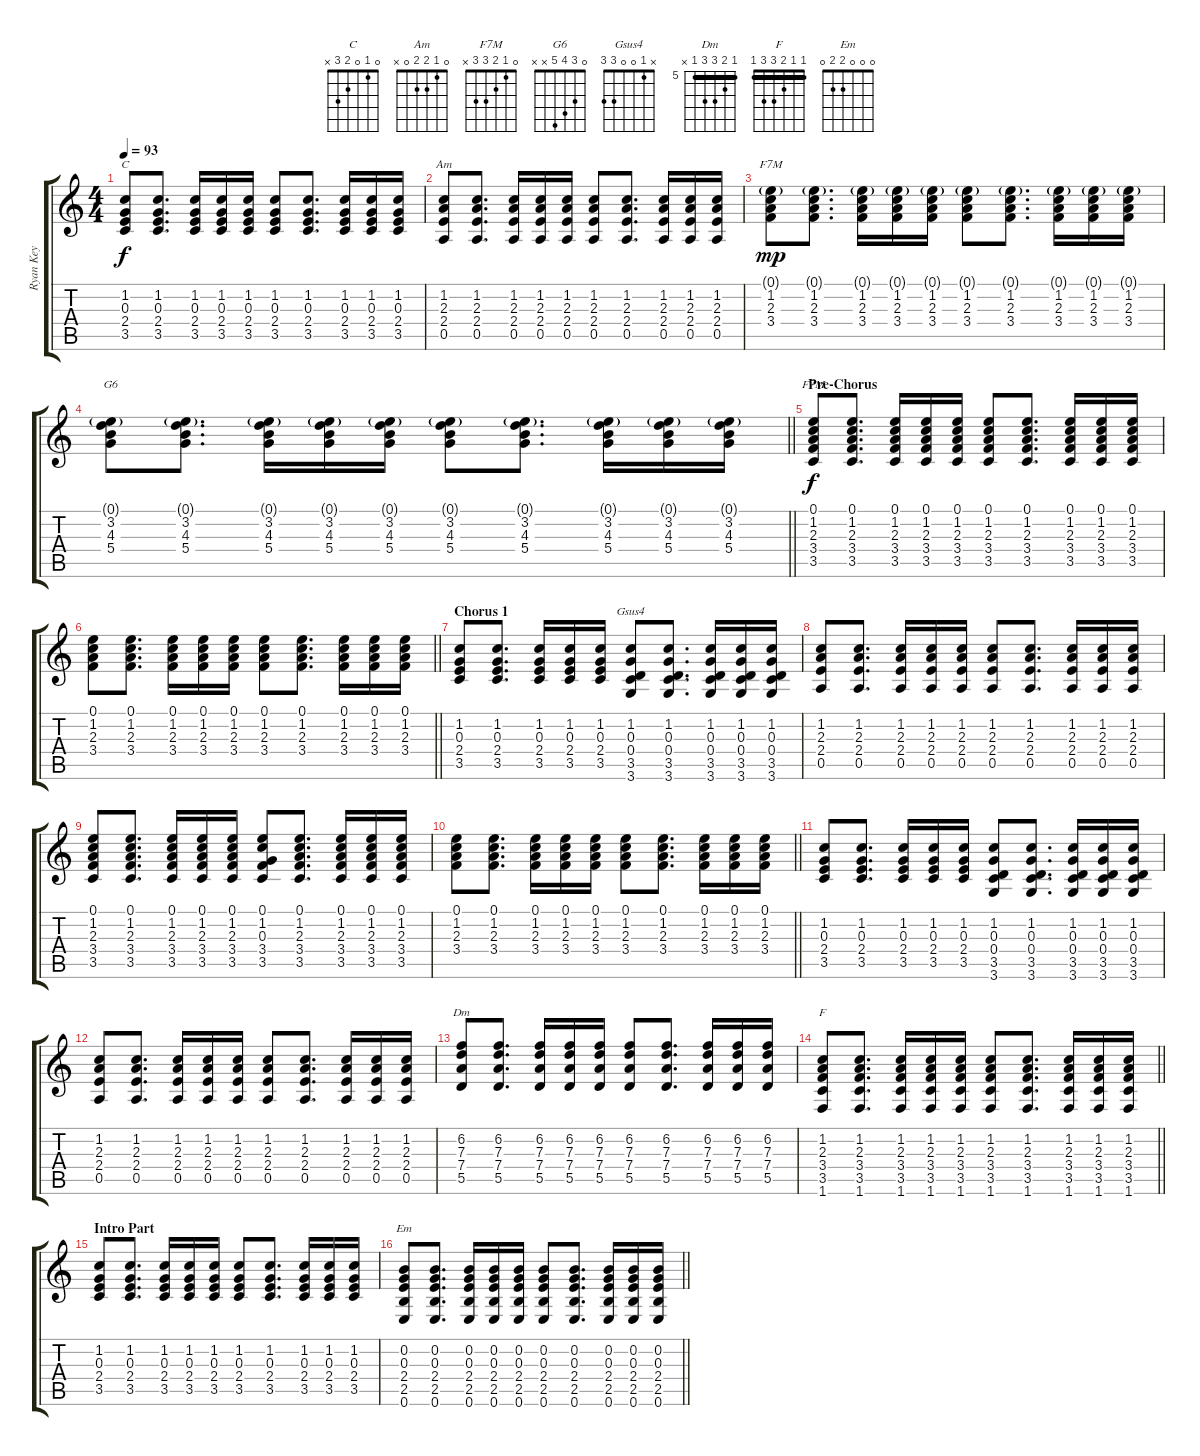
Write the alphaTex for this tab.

\track ("Ryan Key" "Ryan Key") {instrument acousticguitarsteel}
\staff {score tabs}
\tuning (E4 B3 G3 D3 A2 E2) {hide}
\chord ("C" 0 1 0 2 3 x)
\chord ("Am" 0 1 2 2 0 x)
\chord ("F7M" 0 1 2 3 x x)
\chord ("G6" 0 3 4 5 x x)
\chord ("F7M" 0 1 2 3 3 x)
\chord ("Gsus4" x 1 0 0 3 3)
\chord ("Dm" 5 6 7 7 5 x) {firstfret 5 barre 5}
\chord ("F" 1 1 2 3 3 1) {barre 1}
\chord ("Em" 0 0 0 2 2 0)
\ts (4 4)
\tempo 93
\clef g2
\ks c
(1.2 0.3 2.4 3.5).8{ch "C" dy f} (1.2 0.3 2.4 3.5).8{d} (1.2 0.3 2.4 3.5).16 (1.2 0.3 2.4 3.5).16 (1.2 0.3 2.4 3.5).16 (1.2 0.3 2.4 3.5).8 (1.2 0.3 2.4 3.5).8{d} (1.2 0.3 2.4 3.5).16 (1.2 0.3 2.4 3.5).16 (1.2 0.3 2.4 3.5).16 |
(1.2 2.3 2.4 0.5).8{ch "Am"} (1.2 2.3 2.4 0.5).8{d} (1.2 2.3 2.4 0.5).16 (1.2 2.3 2.4 0.5).16 (1.2 2.3 2.4 0.5).16 (1.2 2.3 2.4 0.5).8 (1.2 2.3 2.4 0.5).8{d} (1.2 2.3 2.4 0.5).16 (1.2 2.3 2.4 0.5).16 (1.2 2.3 2.4 0.5).16 |
(0.1{g} 1.2 2.3 3.4).8{ch "F7M" dy mp} (0.1{g} 1.2 2.3 3.4).8{d} (0.1{g} 1.2 2.3 3.4).16 (0.1{g} 1.2 2.3 3.4).16 (0.1{g} 1.2 2.3 3.4).16 (0.1{g} 1.2 2.3 3.4).8 (0.1{g} 1.2 2.3 3.4).8{d} (0.1{g} 1.2 2.3 3.4).16 (0.1{g} 1.2 2.3 3.4).16 (0.1{g} 1.2 2.3 3.4).16 |
\barLineRight lightlight
(0.1{g} 3.2 4.3 5.4).8{ch "G6"} (0.1{g} 3.2 4.3 5.4).8{d} (0.1{g} 3.2 4.3 5.4).16 (0.1{g} 3.2 4.3 5.4).16 (0.1{g} 3.2 4.3 5.4).16 (0.1{g} 3.2 4.3 5.4).8 (0.1{g} 3.2 4.3 5.4).8{d} (0.1{g} 3.2 4.3 5.4).16 (0.1{g} 3.2 4.3 5.4).16 (0.1{g} 3.2 4.3 5.4).16 |
\section ("" "Pre-Chorus")
(0.1 1.2 2.3 3.4 3.5).8{ch "F7M" dy f} (0.1 1.2 2.3 3.4 3.5).8{d} (0.1 1.2 2.3 3.4 3.5).16 (0.1 1.2 2.3 3.4 3.5).16 (0.1 1.2 2.3 3.4 3.5).16 (0.1 1.2 2.3 3.4 3.5).8 (0.1 1.2 2.3 3.4 3.5).8{d} (0.1 1.2 2.3 3.4 3.5).16 (0.1 1.2 2.3 3.4 3.5).16 (0.1 1.2 2.3 3.4 3.5).16 |
\barLineRight lightlight
(0.1 1.2 2.3 3.4).8 (0.1 1.2 2.3 3.4).8{d} (0.1 1.2 2.3 3.4).16 (0.1 1.2 2.3 3.4).16 (0.1 1.2 2.3 3.4).16 (0.1 1.2 2.3 3.4).8 (0.1 1.2 2.3 3.4).8{d} (0.1 1.2 2.3 3.4).16 (0.1 1.2 2.3 3.4).16 (0.1 1.2 2.3 3.4).16 |
\section ("" "Chorus 1")
(1.2 0.3 2.4 3.5).8 (1.2 0.3 2.4 3.5).8{d} (1.2 0.3 2.4 3.5).16 (1.2 0.3 2.4 3.5).16 (1.2 0.3 2.4 3.5).16 (1.2 0.3 0.4 3.5 3.6).8{ch "Gsus4"} (1.2 0.3 0.4 3.5 3.6).8{d} (1.2 0.3 0.4 3.5 3.6).16 (1.2 0.3 0.4 3.5 3.6).16 (1.2 0.3 0.4 3.5 3.6).16 |
(1.2 2.3 2.4 0.5).8 (1.2 2.3 2.4 0.5).8{d} (1.2 2.3 2.4 0.5).16 (1.2 2.3 2.4 0.5).16 (1.2 2.3 2.4 0.5).16 (1.2 2.3 2.4 0.5).8 (1.2 2.3 2.4 0.5).8{d} (1.2 2.3 2.4 0.5).16 (1.2 2.3 2.4 0.5).16 (1.2 2.3 2.4 0.5).16 |
(0.1 1.2 2.3 3.4 3.5).8 (0.1 1.2 2.3 3.4 3.5).8{d} (0.1 1.2 2.3 3.4 3.5).16 (0.1 1.2 2.3 3.4 3.5).16 (0.1 1.2 2.3 3.4 3.5).16 (0.1 1.2 0.3 3.4 3.5).8 (0.1 1.2 2.3 3.4 3.5).8{d} (0.1 1.2 2.3 3.4 3.5).16 (0.1 1.2 2.3 3.4 3.5).16 (0.1 1.2 2.3 3.4 3.5).16 |
\barLineRight lightlight
(0.1 1.2 2.3 3.4).8 (0.1 1.2 2.3 3.4).8{d} (0.1 1.2 2.3 3.4).16 (0.1 1.2 2.3 3.4).16 (0.1 1.2 2.3 3.4).16 (0.1 1.2 2.3 3.4).8 (0.1 1.2 2.3 3.4).8{d} (0.1 1.2 2.3 3.4).16 (0.1 1.2 2.3 3.4).16 (0.1 1.2 2.3 3.4).16 |
(1.2 0.3 2.4 3.5).8 (1.2 0.3 2.4 3.5).8{d} (1.2 0.3 2.4 3.5).16 (1.2 0.3 2.4 3.5).16 (1.2 0.3 2.4 3.5).16 (1.2 0.3 0.4 3.5 3.6).8 (1.2 0.3 0.4 3.5 3.6).8{d} (1.2 0.3 0.4 3.5 3.6).16 (1.2 0.3 0.4 3.5 3.6).16 (1.2 0.3 0.4 3.5 3.6).16 |
(1.2 2.3 2.4 0.5).8 (1.2 2.3 2.4 0.5).8{d} (1.2 2.3 2.4 0.5).16 (1.2 2.3 2.4 0.5).16 (1.2 2.3 2.4 0.5).16 (1.2 2.3 2.4 0.5).8 (1.2 2.3 2.4 0.5).8{d} (1.2 2.3 2.4 0.5).16 (1.2 2.3 2.4 0.5).16 (1.2 2.3 2.4 0.5).16 |
(6.2 7.3 7.4 5.5).8{ch "Dm"} (6.2 7.3 7.4 5.5).8{d} (6.2 7.3 7.4 5.5).16 (6.2 7.3 7.4 5.5).16 (6.2 7.3 7.4 5.5).16 (6.2 7.3 7.4 5.5).8 (6.2 7.3 7.4 5.5).8{d} (6.2 7.3 7.4 5.5).16 (6.2 7.3 7.4 5.5).16 (6.2 7.3 7.4 5.5).16 |
\barLineRight lightlight
(1.2 2.3 3.4 3.5 1.6).8{ch "F"} (1.2 2.3 3.4 3.5 1.6).8{d} (1.2 2.3 3.4 3.5 1.6).16 (1.2 2.3 3.4 3.5 1.6).16 (1.2 2.3 3.4 3.5 1.6).16 (1.2 2.3 3.4 3.5 1.6).8 (1.2 2.3 3.4 3.5 1.6).8{d} (1.2 2.3 3.4 3.5 1.6).16 (1.2 2.3 3.4 3.5 1.6).16 (1.2 2.3 3.4 3.5 1.6).16 |
\section ("" "Intro Part")
(1.2 0.3 2.4 3.5).8 (1.2 0.3 2.4 3.5).8{d} (1.2 0.3 2.4 3.5).16 (1.2 0.3 2.4 3.5).16 (1.2 0.3 2.4 3.5).16 (1.2 0.3 2.4 3.5).8 (1.2 0.3 2.4 3.5).8{d} (1.2 0.3 2.4 3.5).16 (1.2 0.3 2.4 3.5).16 (1.2 0.3 2.4 3.5).16 |
\barLineRight lightlight
(0.2 0.3 2.4 2.5 0.6).8{ch "Em"} (0.2 0.3 2.4 2.5 0.6).8{d} (0.2 0.3 2.4 2.5 0.6).16 (0.2 0.3 2.4 2.5 0.6).16 (0.2 0.3 2.4 2.5 0.6).16 (0.2 0.3 2.4 2.5 0.6).8 (0.2 0.3 2.4 2.5 0.6).8{d} (0.2 0.3 2.4 2.5 0.6).16 (0.2 0.3 2.4 2.5 0.6).16 (0.2 0.3 2.4 2.5 0.6).16
